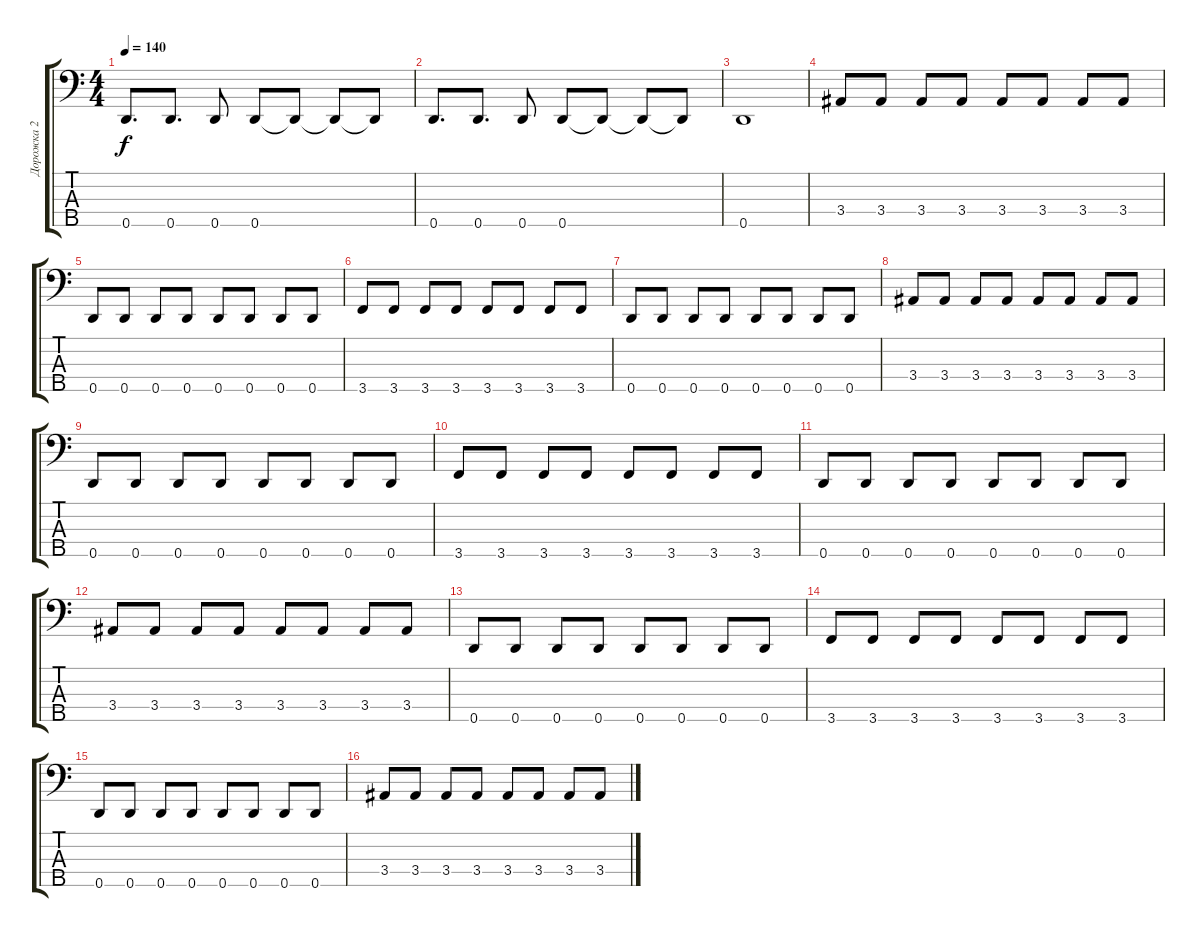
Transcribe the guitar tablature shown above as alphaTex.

\track ("Дорожка 2" "Дорожка 2") {instrument electricbassfinger}
\staff {score tabs}
\tuning (Bb2 F2 C2 G1 D1) {hide}
\ts (4 4)
\tempo 140
\clef f4
\ks c
0.5.8{d dy f} 0.5.8{d} 0.5.8 0.5.8 0.5{t}.8 0.5{t}.8 0.5{t}.8 |
0.5.8{d} 0.5.8{d} 0.5.8 0.5.8 0.5{t}.8 0.5{t}.8 0.5{t}.8 |
0.5.1 |
3.4.8 3.4.8 3.4.8 3.4.8 3.4.8 3.4.8 3.4.8 3.4.8 |
0.5.8 0.5.8 0.5.8 0.5.8 0.5.8 0.5.8 0.5.8 0.5.8 |
3.5.8 3.5.8 3.5.8 3.5.8 3.5.8 3.5.8 3.5.8 3.5.8 |
0.5.8 0.5.8 0.5.8 0.5.8 0.5.8 0.5.8 0.5.8 0.5.8 |
3.4.8 3.4.8 3.4.8 3.4.8 3.4.8 3.4.8 3.4.8 3.4.8 |
0.5.8 0.5.8 0.5.8 0.5.8 0.5.8 0.5.8 0.5.8 0.5.8 |
3.5.8 3.5.8 3.5.8 3.5.8 3.5.8 3.5.8 3.5.8 3.5.8 |
0.5.8 0.5.8 0.5.8 0.5.8 0.5.8 0.5.8 0.5.8 0.5.8 |
3.4.8 3.4.8 3.4.8 3.4.8 3.4.8 3.4.8 3.4.8 3.4.8 |
0.5.8 0.5.8 0.5.8 0.5.8 0.5.8 0.5.8 0.5.8 0.5.8 |
3.5.8 3.5.8 3.5.8 3.5.8 3.5.8 3.5.8 3.5.8 3.5.8 |
0.5.8 0.5.8 0.5.8 0.5.8 0.5.8 0.5.8 0.5.8 0.5.8 |
3.4.8 3.4.8 3.4.8 3.4.8 3.4.8 3.4.8 3.4.8 3.4.8
